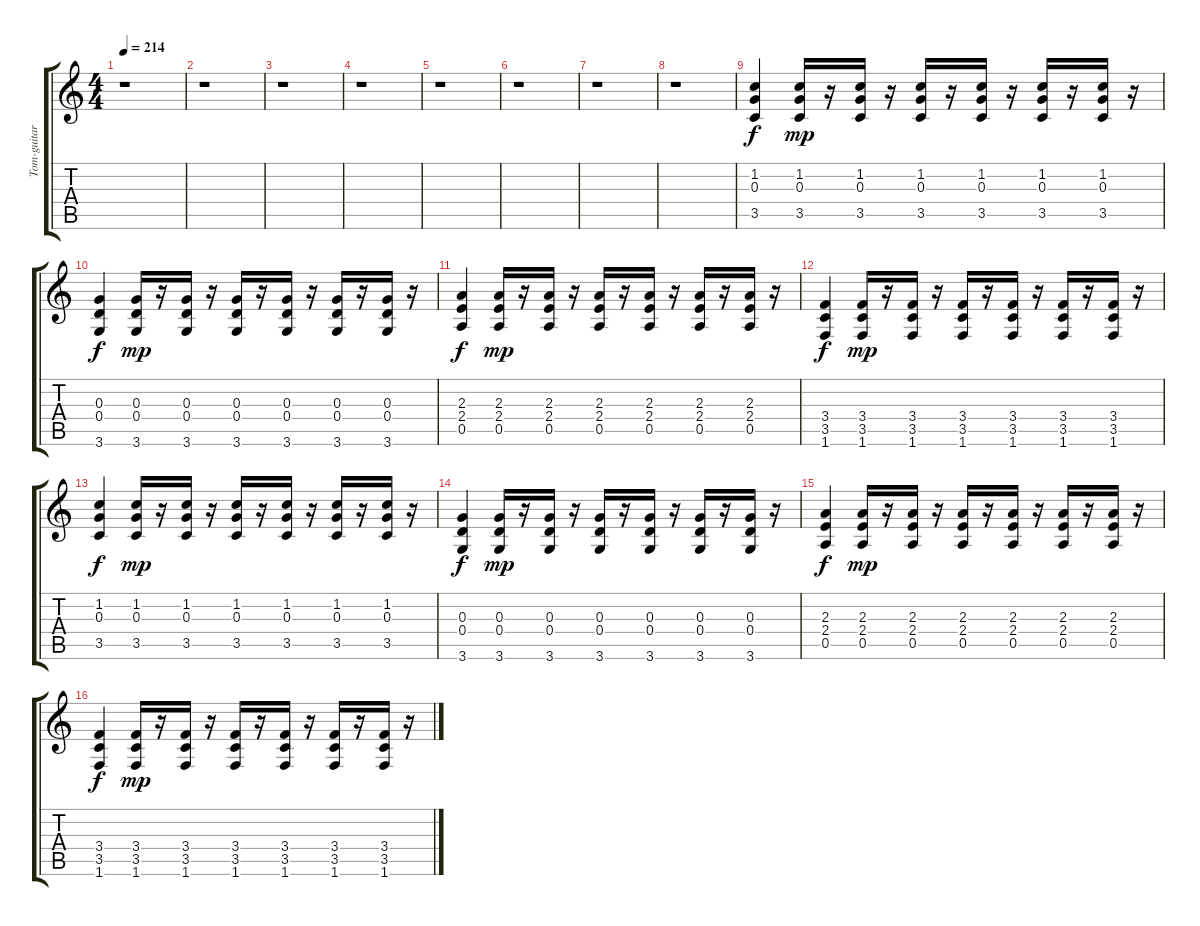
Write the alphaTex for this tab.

\track ("Tom-guitar" "Tom-guitar") {instrument overdrivenguitar}
\staff {score tabs}
\tuning (E4 B3 G3 D3 A2 E2) {hide}
\ts (4 4)
\tempo 214
\clef g2
\ks c
r.1{dy f} |
r.1 |
r.1 |
r.1 |
r.1 |
r.1 |
r.1 |
r.1 |
(1.2 0.3 3.5).4 (1.2 0.3 3.5).16{dy mp} r.16 (1.2 0.3 3.5).16 r.16 (1.2 0.3 3.5).16 r.16 (1.2 0.3 3.5).16 r.16 (1.2 0.3 3.5).16 r.16 (1.2 0.3 3.5).16 r.16 |
(0.3 0.4 3.6).4{dy f} (0.3 0.4 3.6).16{dy mp} r.16 (0.3 0.4 3.6).16 r.16 (0.3 0.4 3.6).16 r.16 (0.3 0.4 3.6).16 r.16 (0.3 0.4 3.6).16 r.16 (0.3 0.4 3.6).16 r.16 |
(2.3 2.4 0.5).4{dy f} (2.3 2.4 0.5).16{dy mp} r.16 (2.3 2.4 0.5).16 r.16 (2.3 2.4 0.5).16 r.16 (2.3 2.4 0.5).16 r.16 (2.3 2.4 0.5).16 r.16 (2.3 2.4 0.5).16 r.16 |
(3.4 3.5 1.6).4{dy f} (3.4 3.5 1.6).16{dy mp} r.16 (3.4 3.5 1.6).16 r.16 (3.4 3.5 1.6).16 r.16 (3.4 3.5 1.6).16 r.16 (3.4 3.5 1.6).16 r.16 (3.4 3.5 1.6).16 r.16 |
(1.2 0.3 3.5).4{dy f} (1.2 0.3 3.5).16{dy mp} r.16 (1.2 0.3 3.5).16 r.16 (1.2 0.3 3.5).16 r.16 (1.2 0.3 3.5).16 r.16 (1.2 0.3 3.5).16 r.16 (1.2 0.3 3.5).16 r.16 |
(0.3 0.4 3.6).4{dy f} (0.3 0.4 3.6).16{dy mp} r.16 (0.3 0.4 3.6).16 r.16 (0.3 0.4 3.6).16 r.16 (0.3 0.4 3.6).16 r.16 (0.3 0.4 3.6).16 r.16 (0.3 0.4 3.6).16 r.16 |
(2.3 2.4 0.5).4{dy f} (2.3 2.4 0.5).16{dy mp} r.16 (2.3 2.4 0.5).16 r.16 (2.3 2.4 0.5).16 r.16 (2.3 2.4 0.5).16 r.16 (2.3 2.4 0.5).16 r.16 (2.3 2.4 0.5).16 r.16 |
(3.4 3.5 1.6).4{dy f} (3.4 3.5 1.6).16{dy mp} r.16 (3.4 3.5 1.6).16 r.16 (3.4 3.5 1.6).16 r.16 (3.4 3.5 1.6).16 r.16 (3.4 3.5 1.6).16 r.16 (3.4 3.5 1.6).16 r.16
